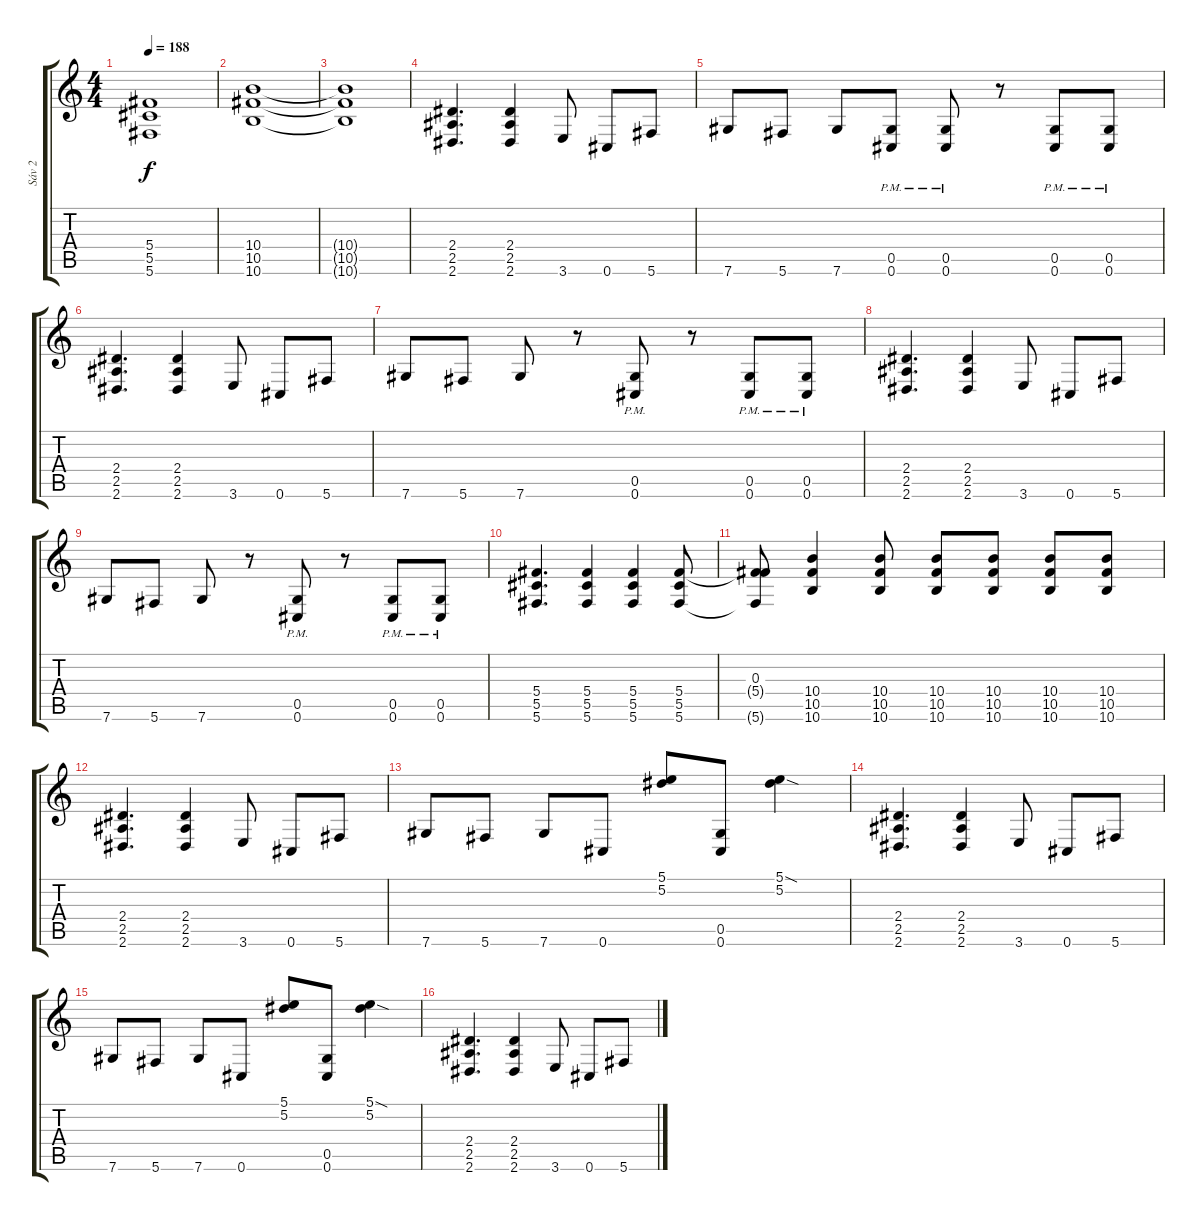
\track ("Sáv 2" "Sáv 2") {instrument distortionguitar}
\staff {score tabs}
\tuning (B3 Bb3 Gb3 Db3 Ab2 Db2) {hide}
\ts (4 4)
\tempo 188
\clef g2
\ks c
(5.4{t} 5.5{t} 5.6{t}).1{dy f} |
(10.4 10.5 10.6).1 |
(10.4{t} 10.5{t} 10.6{t}).1 |
(2.4 2.5 2.6).4{d} (2.4 2.5 2.6).4 3.6.8 0.6.8 5.6.8 |
7.6.8 5.6.8 7.6.8 (0.5{pm} 0.6{pm}).8 (0.5{pm} 0.6{pm}).8 r.8 (0.5{pm} 0.6{pm}).8 (0.5{pm} 0.6{pm}).8 |
(2.4 2.5 2.6).4{d} (2.4 2.5 2.6).4 3.6.8 0.6.8 5.6.8 |
7.6.8 5.6.8 7.6.8 r.8 (0.5{pm} 0.6{pm}).8 r.8 (0.5{pm} 0.6{pm}).8 (0.5{pm} 0.6{pm}).8 |
(2.4 2.5 2.6).4{d} (2.4 2.5 2.6).4 3.6.8 0.6.8 5.6.8 |
7.6.8 5.6.8 7.6.8 r.8 (0.5{pm} 0.6{pm}).8 r.8 (0.5{pm} 0.6{pm}).8 (0.5{pm} 0.6{pm}).8 |
(5.4 5.5 5.6).4{d} (5.4 5.5 5.6).4 (5.4 5.5 5.6).4 (5.4 5.5 5.6).8 |
(0.3 5.4{t} 5.6{t}).8 (10.4 10.5 10.6).4 (10.4 10.5 10.6).8 (10.4 10.5 10.6).8 (10.4 10.5 10.6).8 (10.4 10.5 10.6).8 (10.4 10.5 10.6).8 |
(2.4 2.5 2.6).4{d} (2.4 2.5 2.6).4 3.6.8 0.6.8 5.6.8 |
7.6.8 5.6.8 7.6.8 0.6.8 (5.1 5.2).8 (0.5 0.6).8 (5.1{sod} 5.2).4 |
(2.4 2.5 2.6).4{d} (2.4 2.5 2.6).4 3.6.8 0.6.8 5.6.8 |
7.6.8 5.6.8 7.6.8 0.6.8 (5.1 5.2).8 (0.5 0.6).8 (5.1{sod} 5.2).4 |
(2.4 2.5 2.6).4{d} (2.4 2.5 2.6).4 3.6.8 0.6.8 5.6.8
